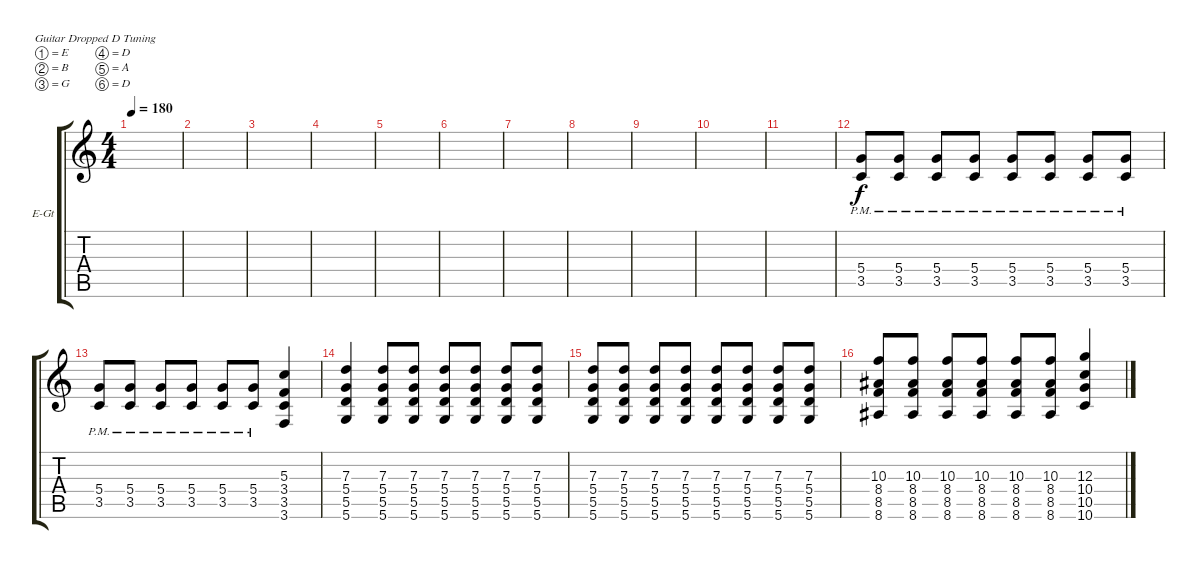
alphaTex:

\bracketExtendMode groupsimilarinstruments
\firstSystemTrackNameOrientation horizontal
\otherSystemsTrackNameOrientation horizontal
\track ("Äîðîæêà 1" "E-Gt") {instrument distortionguitar}
\staff {score tabs}
\tuning (E4 B3 G3 D3 A2 D2)
\ts (4 4)
\tempo 180
\clef g2
\ks c
|
|
|
|
|
|
|
|
|
|
|
(3.5{pm} 5.4{pm}).8 (3.5{pm} 5.4{pm}).8 (3.5{pm} 5.4{pm}).8 (3.5{pm} 5.4{pm}).8 (3.5{pm} 5.4{pm}).8 (3.5{pm} 5.4{pm}).8 (3.5{pm} 5.4{pm}).8 (3.5{pm} 5.4{pm}).8 |
(3.5{pm} 5.4{pm}).8 (3.5{pm} 5.4{pm}).8 (3.5{pm} 5.4{pm}).8 (3.5{pm} 5.4{pm}).8 (3.5{pm} 5.4{pm}).8 (3.5{pm} 5.4{pm}).8 (3.5 3.6 5.3 3.4).4 |
(5.6 5.5 5.4 7.3).4 (5.6 5.5 5.4 7.3).8 (5.6 5.5 5.4 7.3).8 (5.6 5.5 5.4 7.3).8 (5.6 5.5 5.4 7.3).8 (5.6 5.5 5.4 7.3).8 (5.6 5.5 5.4 7.3).8 |
(5.6 5.5 5.4 7.3).8 (5.6 5.5 5.4 7.3).8 (5.6 5.5 5.4 7.3).8 (5.6 5.5 5.4 7.3).8 (5.6 5.5 5.4 7.3).8 (5.6 5.5 5.4 7.3).8 (5.6 5.5 5.4 7.3).8 (5.6 5.5 5.4 7.3).8 |
(8.6 8.5 8.4 10.3).8 (8.6 8.5 8.4 10.3).8 (8.6 8.5 8.4 10.3).8 (8.6 8.5 8.4 10.3).8 (8.6 8.5 8.4 10.3).8 (8.6 8.5 8.4 10.3).8 (10.6 10.5 10.4 12.3).4
